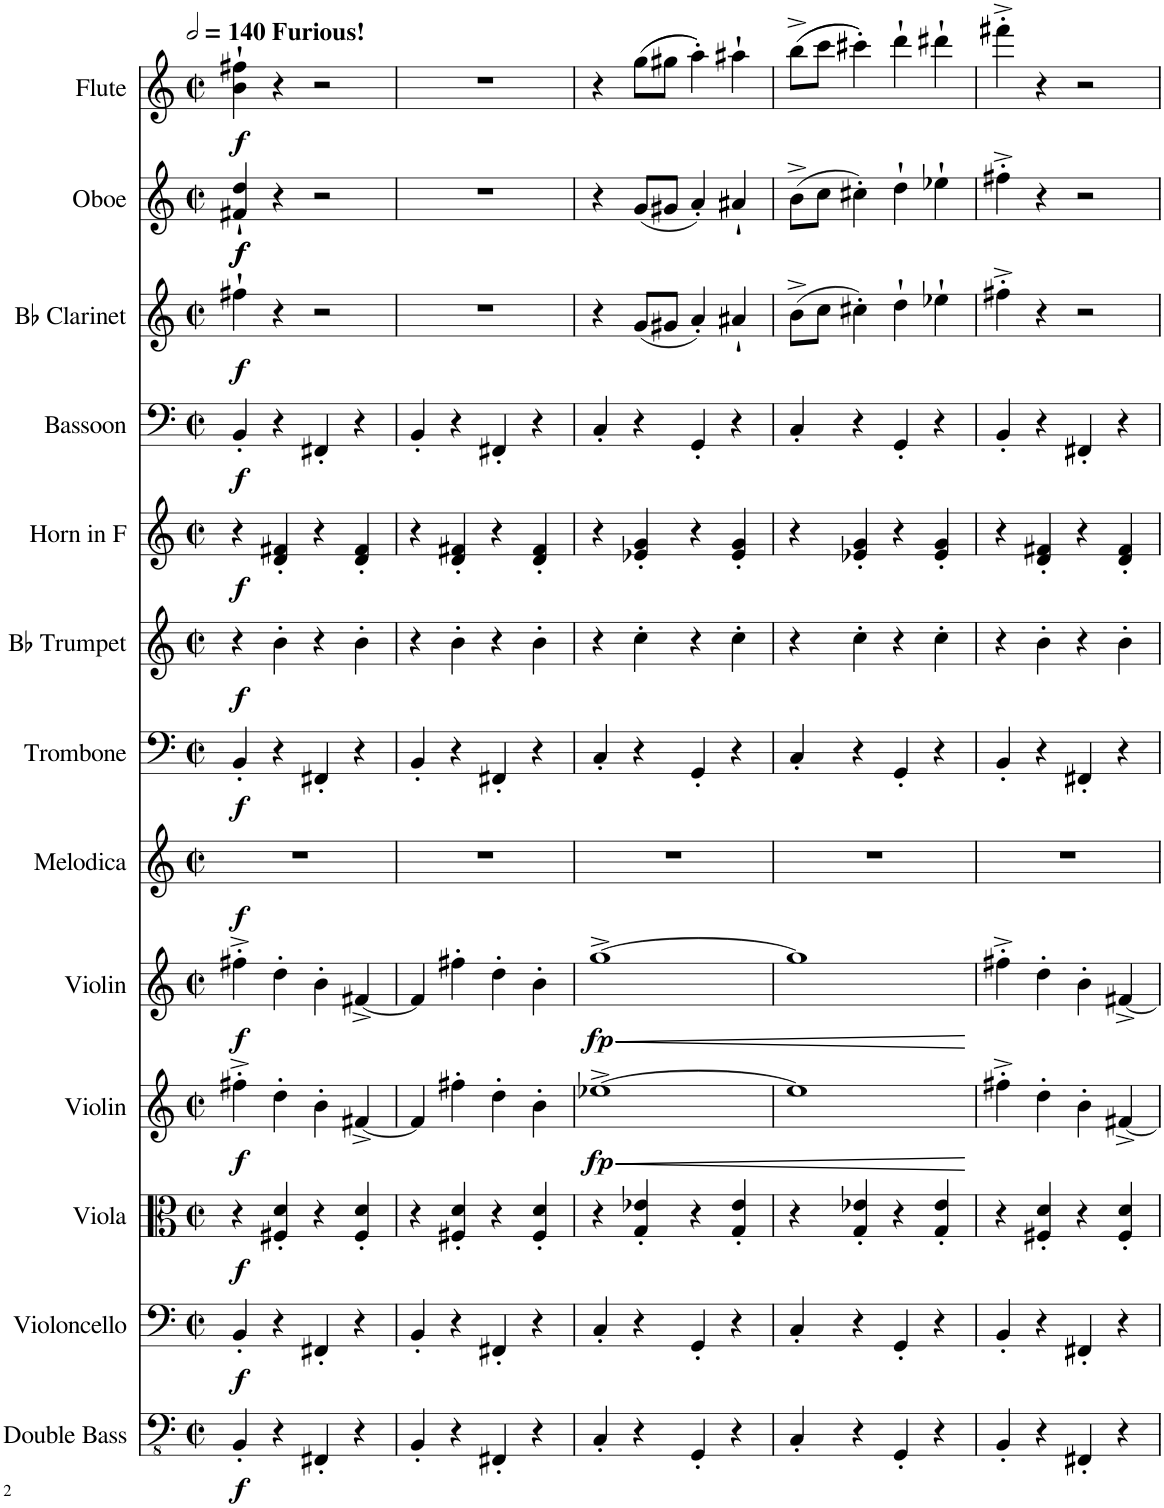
**kern	**dynam	**kern	**dynam	**kern	**dynam	**kern	**dynam	**kern	**dynam	**kern	**dynam	**kern	**dynam	**kern	**dynam	**kern	**dynam	**kern	**dynam	**kern	**dynam	**kern	**dynam	**kern	**dynam
*part13	*part13	*part12	*part12	*part11	*part11	*part10	*part10	*part9	*part9	*part8	*part8	*part7	*part7	*part6	*part6	*part5	*part5	*part4	*part4	*part3	*part3	*part2	*part2	*part1	*part1
*staff13	*staff13	*staff12	*staff12	*staff11	*staff11	*staff10	*staff10	*staff9	*staff9	*staff8	*staff8	*staff7	*staff7	*staff6	*staff6	*staff5	*staff5	*staff4	*staff4	*staff3	*staff3	*staff2	*staff2	*staff1	*staff1
*I"Double Bass	*	*I"Violoncello	*	*I"Viola	*	*I"Violin	*	*I"Violin	*	*I"Melodica	*	*I"Trombone	*	*I"Bb Trumpet	*	*I"Horn in F	*	*I"Bassoon	*	*I"Bb Clarinet	*	*I"Oboe	*	*I"Flute	*
*I'Db.	*	*I'Vc.	*	*I'Vla.	*	*I'Vln.	*	*I'Vln.	*	*I'Mel.	*	*I'Tbn.	*	*I'Bb Tpt.	*	*	*	*I'Bsn.	*	*I'Bb Cl.	*	*I'Ob.	*	*I'Fl.	*
*clefFv4	*	*clefF4	*	*clefC3	*	*clefG2	*	*clefG2	*	*clefG2	*	*clefF4	*	*clefG2	*	*clefG2	*	*clefF4	*	*clefG2	*	*clefG2	*	*clefG2	*
*ITrd7c12	*	*	*	*	*	*	*	*	*	*	*	*	*	*ITrd1c2	*	*ITrd4c7	*	*	*	*ITrd1c2	*	*	*	*	*
*k[]	*	*k[]	*	*k[]	*	*k[]	*	*k[]	*	*k[]	*	*k[]	*	*k[]	*	*k[]	*	*k[]	*	*k[]	*	*k[]	*	*k[]	*
*M2/2	*	*M2/2	*	*M2/2	*	*M2/2	*	*M2/2	*	*M2/2	*	*M2/2	*	*M2/2	*	*M2/2	*	*M2/2	*	*M2/2	*	*M2/2	*	*M2/2	*
*met(c|)	*	*met(c|)	*	*met(c|)	*	*met(c|)	*	*met(c|)	*	*met(c|)	*	*met(c|)	*	*met(c|)	*	*met(c|)	*	*met(c|)	*	*met(c|)	*	*met(c|)	*	*met(c|)	*
*MM280	*	*MM280	*	*MM280	*	*MM280	*	*MM280	*	*MM280	*	*MM280	*	*MM280	*	*MM280	*	*MM280	*	*MM280	*	*MM280	*	*MM280	*
=1	=1	=1	=1	=1	=1	=1	=1	=1	=1	=1	=1	=1	=1	=1	=1	=1	=1	=1	=1	=1	=1	=1	=1	=1	=1
!	!	!	!	!	!	!	!	!	!	!	!	!	!	!	!	!	!	!	!	!	!	!	!	!LO:TX:a:B:t=Furious!	!
!	!LO:DY:b	!	!LO:DY:b	!	!LO:DY:b	!	!LO:DY:b	!	!LO:DY:b	!	!LO:DY:b	!	!LO:DY:b	!	!LO:DY:b	!	!LO:DY:b	!	!LO:DY:b	!	!LO:DY:b	!	!LO:DY:b	!	!
!	!	!	!	!	!	!	!	!	!	!	!	!	!	!	!	!	!	!	!	!	!	!	!LO:DY:n=1:b	!	!LO:DY:b
4BBB'/	f	4BB'/	f	4r	f	4ff#X'^\	f	4ff#X'^\	f	1r	f	4BB'/	f	4r	f	4r	f	4BB'/	f	4ff#X`\	f	4f#X/` 4dd/`	f f	4b\` 4ff#X\`	f
4r	.	4r	.	4F#X/' 4d/'	.	4dd'\	.	4dd'\	.	.	.	4r	.	4b'\	.	4d/' 4f#X/'	.	4r	.	4r	.	4r	.	4r	.
4FFF#X'/	.	4FF#X'/	.	4r	.	4b'\	.	4b'\	.	.	.	4FF#X'/	.	4r	.	4r	.	4FF#X'/	.	2r	.	2r	.	2r	.
4r	.	4r	.	4F#/' 4d/'	.	[4f#X^/	.	[4f#X^/	.	.	.	4r	.	4b'\	.	4d/' 4f#/'	.	4r	.	.	.	.	.	.	.
=2	=2	=2	=2	=2	=2	=2	=2	=2	=2	=2	=2	=2	=2	=2	=2	=2	=2	=2	=2	=2	=2	=2	=2	=2	=2
4BBB'/	.	4BB'/	.	4r	.	4f#/]	.	4f#/]	.	1r	.	4BB'/	.	4r	.	4r	.	4BB'/	.	1r	.	1r	.	1r	.
4r	.	4r	.	4F#X/' 4d/'	.	4ff#X'\	.	4ff#X'\	.	.	.	4r	.	4b'\	.	4d/' 4f#X/'	.	4r	.	.	.	.	.	.	.
4FFF#X'/	.	4FF#X'/	.	4r	.	4dd'\	.	4dd'\	.	.	.	4FF#X'/	.	4r	.	4r	.	4FF#X'/	.	.	.	.	.	.	.
4r	.	4r	.	4F#/' 4d/'	.	4b'\	.	4b'\	.	.	.	4r	.	4b'\	.	4d/' 4f#/'	.	4r	.	.	.	.	.	.	.
=3	=3	=3	=3	=3	=3	=3	=3	=3	=3	=3	=3	=3	=3	=3	=3	=3	=3	=3	=3	=3	=3	=3	=3	=3	=3
!	!	!	!	!	!	!	!LO:HP:b	!	!LO:HP:b	!	!	!	!	!	!	!	!	!	!	!	!	!	!	!	!
!	!	!	!	!	!	!	!LO:DY:n=1:b	!	!LO:DY:n=1:b	!	!	!	!	!	!	!	!	!	!	!	!	!	!	!	!
4CC'/	.	4C'/	.	4r	.	[1ee-X^	< fp	[1gg^	< fp	1r	.	4C'/	.	4r	.	4r	.	4C'/	.	4r	.	4r	.	4r	.
4r	.	4r	.	4G/' 4e-X/'	.	.	.	.	.	.	.	4r	.	4cc'\	.	4e-X/' 4g/'	.	4r	.	(8g/L	.	(8g/L	.	((8gg\L	.
.	.	.	.	.	.	.	.	.	.	.	.	.	.	.	.	.	.	.	.	8g#X/J	.	8g#X/J	.	8gg#X\J	.
4GGG'/	.	4GG'/	.	4r	.	.	.	.	.	.	.	4GG'/	.	4r	.	4r	.	4GG'/	.	4a'/)	.	4a'/)	.	4aa'\))	.
4r	.	4r	.	4G/' 4e-/'	.	.	.	.	.	.	.	4r	.	4cc'\	.	4e-/' 4g/'	.	4r	.	4a#X`/	.	4a#X`/	.	4aa#X`\	.
=4	=4	=4	=4	=4	=4	=4	=4	=4	=4	=4	=4	=4	=4	=4	=4	=4	=4	=4	=4	=4	=4	=4	=4	=4	=4
4CC'/	.	4C'/	.	4r	.	1ee-]	.	1gg]	.	1r	.	4C'/	.	4r	.	4r	.	4C'/	.	(8b^\L	.	(8b^\L	.	((8bb^\L	.
.	.	.	.	.	.	.	.	.	.	.	.	.	.	.	.	.	.	.	.	8cc\J	.	8cc\J	.	8ccc\J	.
4r	.	4r	.	4G/' 4e-X/'	.	.	.	.	.	.	.	4r	.	4cc'\	.	4e-X/' 4g/'	.	4r	.	4cc#X'\)	.	4cc#X'\)	.	4ccc#X'\))	.
4GGG'/	.	4GG'/	.	4r	.	.	.	.	.	.	.	4GG'/	.	4r	.	4r	.	4GG'/	.	4dd`\	.	4dd`\	.	4ddd`\	.
4r	.	4r	.	4G/' 4e-/'	.	.	.	.	.	.	.	4r	.	4cc'\	.	4e-/' 4g/'	.	4r	.	4ee-X`\	.	4ee-X`\	.	4ddd#X`\	.
.	.	.	.	.	.	.	[	.	[	.	.	.	.	.	.	.	.	.	.	.	.	.	.	.	.
=5	=5	=5	=5	=5	=5	=5	=5	=5	=5	=5	=5	=5	=5	=5	=5	=5	=5	=5	=5	=5	=5	=5	=5	=5	=5
4BBB'/	.	4BB'/	.	4r	.	4ff#X'^\	.	4ff#X'^\	.	1r	.	4BB'/	.	4r	.	4r	.	4BB'/	.	4ff#X'^\	.	4ff#X'^\	.	4fff#X'^\	.
4r	.	4r	.	4F#X/' 4d/'	.	4dd'\	.	4dd'\	.	.	.	4r	.	4b'\	.	4d/' 4f#X/'	.	4r	.	4r	.	4r	.	4r	.
4FFF#X'/	.	4FF#X'/	.	4r	.	4b'\	.	4b'\	.	.	.	4FF#X'/	.	4r	.	4r	.	4FF#X'/	.	2r	.	2r	.	2r	.
4r	.	4r	.	4F#/' 4d/'	.	[4f#X^/	.	[4f#X^/	.	.	.	4r	.	4b'\	.	4d/' 4f#/'	.	4r	.	.	.	.	.	.	.
=	=	=	=	=	=	=	=	=	=	=	=	=	=	=	=	=	=	=	=	=	=	=	=	=	=
*-	*-	*-	*-	*-	*-	*-	*-	*-	*-	*-	*-	*-	*-	*-	*-	*-	*-	*-	*-	*-	*-	*-	*-	*-	*-
